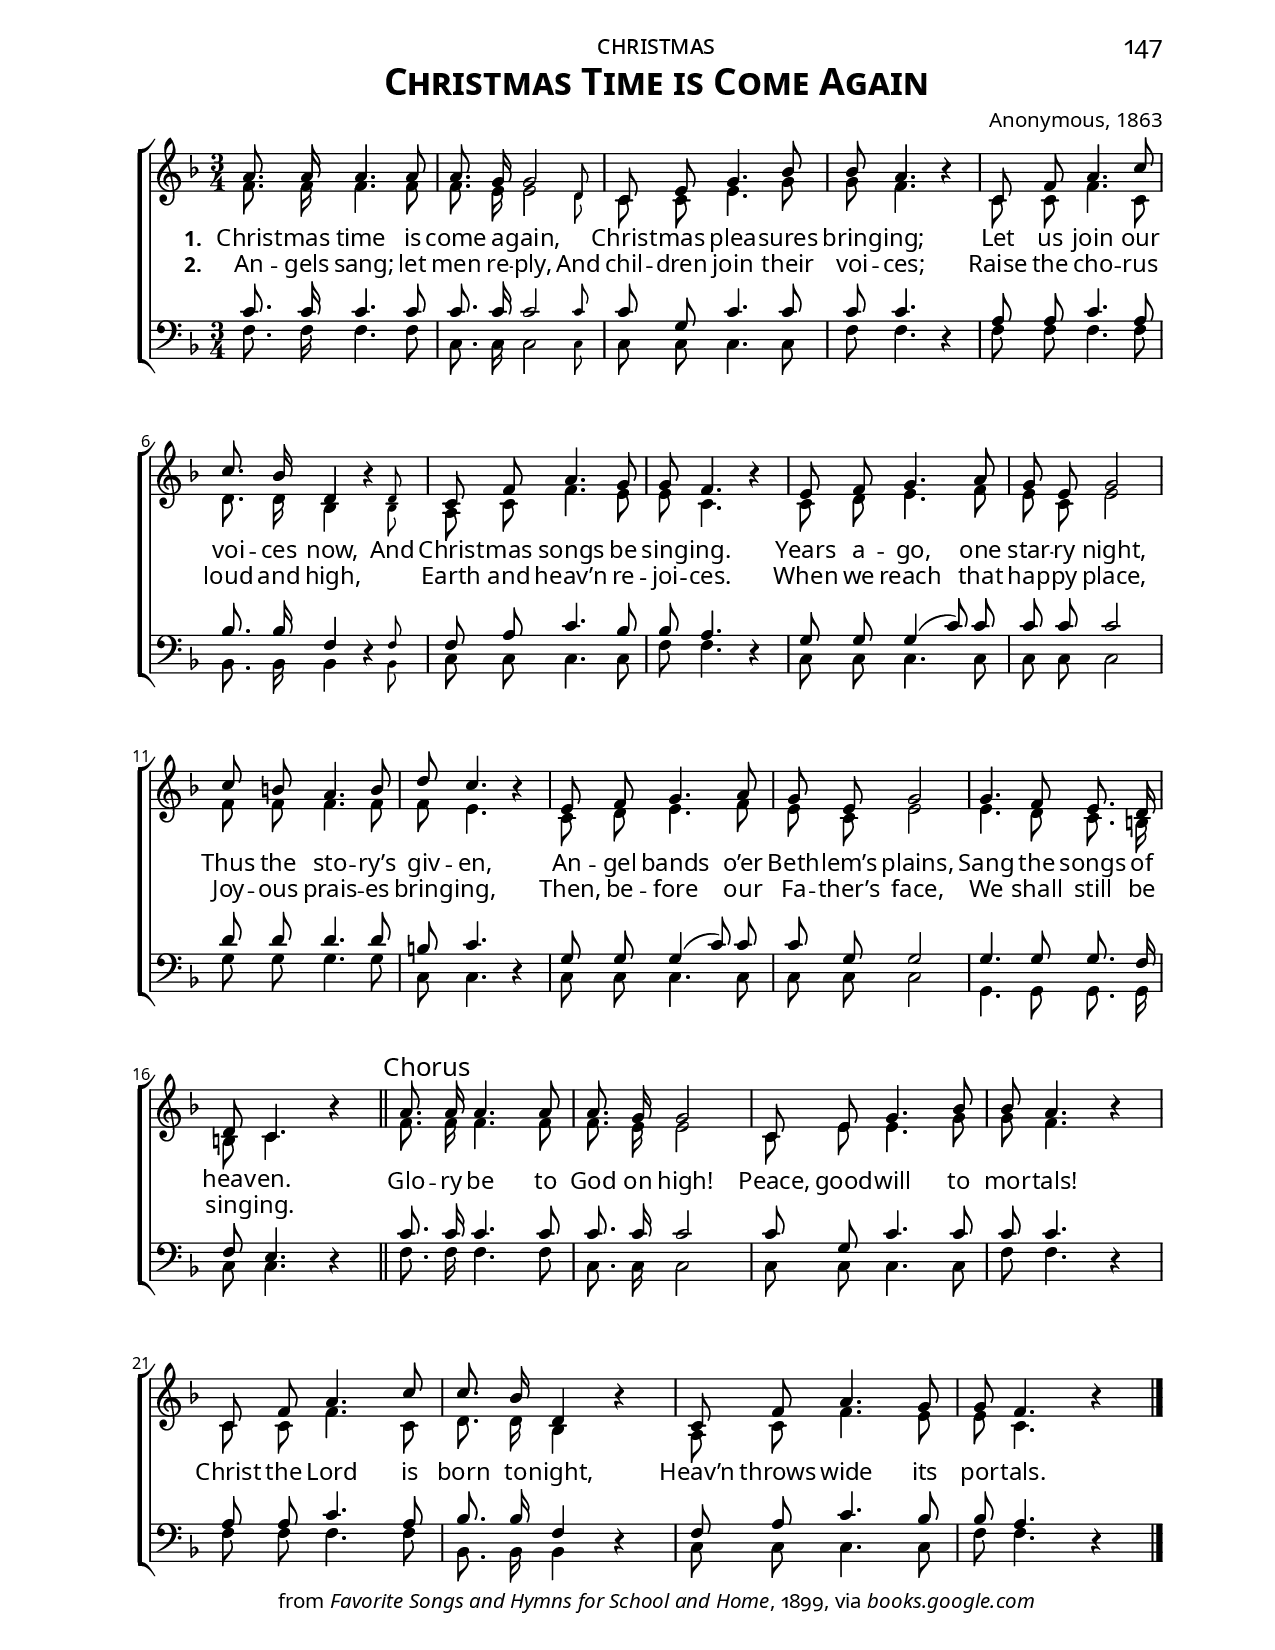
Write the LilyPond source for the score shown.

\version "2.14.2"
\include "util.ly"
\version "2.14.2"
#(set-global-staff-size 18) \paper{ #(define fonts (make-pango-font-tree "Garamond Premier Pro" "Garamond Premier Pro" "Garamond Premier Pro" (/ 18 20))) }
\header {
  title = \markup{\override #'(font-name . "Garamond Premier Pro Semibold"){ \abs-fontsize #18 \smallCapsOldStyle"Christmas Time is Come Again"}}
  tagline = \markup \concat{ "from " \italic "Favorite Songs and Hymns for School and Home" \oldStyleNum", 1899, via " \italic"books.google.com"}
  composer = "Anonymous, 1863"
}
\paper {
  %print-all-headers = ##t
  paper-height = 11\in
  paper-width = 8.5\in
  indent = 0\in
  %system-system-spacing = #'((basic-distance . 10) (padding . 0))
  system-system-spacing =
    #'((basic-distance . 0)
       (minimum-distance . 0)
       (padding . -5)
       (stretchability . 100))
  ragged-last-bottom = ##f
  ragged-bottom = ##f
  two-sided = ##t
  inner-margin = 1\in
  outer-margin = 0.75\in
  top-margin = 0.26\in
  bottom-margin = 0.25\in
  first-page-number = #147
  print-first-page-number = ##t
  headerLine = \markup{\override #'(font-name . "Garamond Premier Pro") \smallCapsOldStyle"christmas"}
  oddHeaderMarkup = \markup\fill-line{
     \override #'(font-name . "Garamond Premier Pro")\abs-fontsize #12.5
     \combine 
        \fill-line{"" \on-the-fly #print-page-number-check-first
        \oldStylePageNum""
        }
        \fill-line{\headerLine}
  }
  evenHeaderMarkup = \markup {
     \override #'(font-name . "Garamond Premier Pro")\abs-fontsize #12.5
     \combine
        \on-the-fly #print-page-number-check-first
        \oldStylePageNum""
        \fill-line{\headerLine}
  }
}
global = {
  \key f \major
  \time 3/4
  \autoBeamOff
  \override DynamicLineSpanner #'staff-padding = #0.0
  \override DynamicLineSpanner #'Y-extent = #'(-1 . 1)
}

sopMusic = \relative c' {
  a'8. a16 a4. a8 |
  a8. g16 << g2 {s4. \teeny d8 \normalsize } >>
  c8 e g4. bes8 |
  bes a4. b4\rest |
  
  c,8 f a4. c8 |
  c8. bes16 d,4 bes'4*1/2\rest \teeny d,8 \normalsize |
  c f a4. g8 |
  g f4. bes4\rest |
  e,8 f g4. a8 |
  
  g e g2 |
  c8 b a4. b8 |
  d c4. b4\rest |
  e,8 f g4. a8 |
  g e g2 |
  
  g4. f8 e8. d16 |
  d8 c4. b'4\rest \bar "||"
  \once \override Score.RehearsalMark #'self-alignment-X = #LEFT
  \mark "Chorus" a8. a16 a4. a8 |
  a8. g16 g2 c,8 e g4. bes8 |
  bes a4. b4\rest |
  
  c,8 f a4. c8 |
  c8. bes16 d,4 bes'4\rest |
  c,8 f a4. g8 |
  g f4. b4\rest \bar "|."
}
sopWords = \lyricmode {
  
}

altoMusic = \relative c' {
  f8. f16 f4. f8 |
  f8. e16 << e2 {s4. \teeny d8 \normalsize} >> |
  c8 c e4. g8 |
  g f4. s4 |
  
  c8 c f4. c8 |
  d8. d16 bes4 s8 \teeny bes8 \normalsize |
  a c f4. e8 |
  e c4. s4 |
  c8 d e4. f8 |
  
  e c e2 |
  f8 f f4. f8 |
  f e4. s4 |
  c8 d e4. f8 |
  e c e2 |
  
  e4. d8 c8. b16 |
  b8 c4. s4 |
  f8. f16 f4. f8 |
  f8. e16 e2 |
  c8 e e4. g8 |
  
  g8 f4. s4 |
  c8 c f4. c8 |
  d8. d16 bes4 s4 |
  a8 c f4. e8 |
  e c4. s4 \bar "|."
}

altoWords = \lyricmode {
  \dropLyricsV
  \set stanza = #"1. "
   Christ -- mas time is come a -- gain, \skip1
    Christ -- mas plea -- sures bring -- ing;
  Let us join our voi -- ces now,
    And Christ -- mas songs be sing -- ing.
  Years a -- go, one star -- ry night,
    Thus the sto -- ry’s giv -- en,
  An -- gel bands o’er Beth -- lem’s plains,
    Sang the songs of heav -- en.

  \dropLyricsVII
  
  Glo -- ry be to God on high!
    Peace, good -- will to
    mor -- tals!
  \dropLyricsV
  Christ the Lord is born to -- night,
    Heav’n throws wide its por -- tals.

}
altoWordsII = \lyricmode {
  \dropLyricsV
%\markup\italic
  \set stanza = #"2. "
  An -- gels sang; let men re -- ply,
    And chil -- dren join their voi -- ces;
  Raise the cho -- rus loud and high,
    \skip 1 Earth and heav’n re -- joi -- ces.
  When we reach that hap -- py place,
    Joy -- ous prais -- es bring -- ing,
  Then, be -- fore our Fa -- ther’s face,
    We shall still be sing -- ing.
}
altoWordsIII = \lyricmode {
  \set stanza = #"3. "
  \set ignoreMelismata = ##t
}
altoWordsIV = \lyricmode {
  \set stanza = #"4. "
  \set ignoreMelismata = ##t
}
altoWordsV = \lyricmode {
  \set stanza = #"5. "
  \set ignoreMelismata = ##t
}
altoWordsVI = \lyricmode {
  \set stanza = #"6. "
  \set ignoreMelismata = ##t
}
tenorMusic = \relative c' {
  c8. c16 c4. c8 |
  c8. c16 << c2 { s4. \teeny c8 \normalsize } >> |
  c g c4. c8 |
  c c4. s4 |
  
  a8 a c4. a8 |
  bes8. bes16 f4 s8 \teeny f8 \normalsize |
  f a c4. bes8 |
  bes a4. s4 |
  g8 g g4( c8) c |
  
  c c c2 |
  d8 d d4. d8 |
  b c4. s4 |
  g8 g g4( c8) c |
  c g g2 |
  
  g4. g8 g8. f16 |
  f8 e4. s4 |
  c'8. c16 c4. c8 |
  c8. c16 c2 |
  c8 g c4. c8 |
  
  c c4. s4 |
  a8 a c4. a8 |
  bes8. bes16 f4 s4 |
  f8 a c4. bes8 |
  bes a4. s4 \bar "|."
}
tenorWords = \lyricmode {

}

bassMusic = \relative c {
  f8. f16 f4. f8 |
  c8. c16 << c2 {s4. \teeny c8 \normalsize} >>
  c c c4. c8 |
  f f4. d4\rest |
  
  f8 f f4. f8 |
  bes,8. bes16 bes4 d4*1/2\rest \teeny bes8 \normalsize |
  c c c4. c8 |
  f f4. d4\rest |
  c8 c c4. c8 |
  
  c c c2 |
  g'8 g g4. g8 |
  c, c4. d4\rest |
  c8 c c4. c8 |
  c c c2 |
  
  g4. g8 g8. g16 |
  c8 c4. d4\rest |
  f8. f16 f4. f8 |
  c8. c16 c2 |
  c8 c c4. c8 |
  
  f8 f4. d4\rest |
  f8 f f4. f8 |
  bes,8. bes16 bes4 d\rest |
  c8 c c4. c8 |
  f f4. d4\rest \bar "|."
}
bassWords = \lyricmode {

}

pianoRH = \relative c' {
  
}
pianoLH = \relative c' {
  
}

\score {
  <<
   \new ChoirStaff <<
    \new Staff = women <<
      \new Voice = "sopranos" { \voiceOne << \global \sopMusic >> }
      \new Voice = "altos" { \voiceTwo << \global \altoMusic >> }
    >>
    \new Lyrics \with { alignAboveContext = #"women" \override VerticalAxisGroup #'nonstaff-relatedstaff-spacing = #'((basic-distance . 1))} \lyricsto "sopranos" \sopWords
    \new Lyrics = "altosVI"  \with { alignBelowContext = #"women" } \lyricsto "altos" \altoWordsVI
    \new Lyrics = "altosV"  \with { alignBelowContext = #"women" } \lyricsto "altos" \altoWordsV
    \new Lyrics = "altosIV"  \with { alignBelowContext = #"women" } \lyricsto "altos" \altoWordsIV
    \new Lyrics = "altosIII"  \with { alignBelowContext = #"women" } \lyricsto "altos" \altoWordsIII
    \new Lyrics = "altosII"  \with { alignBelowContext = #"women" } \lyricsto "altos" \altoWordsII
    \new Lyrics = "altos"  \with { alignBelowContext = #"women" \override VerticalAxisGroup #'nonstaff-relatedstaff-spacing = #'((basic-distance . 1)) } \lyricsto "altos" \altoWords
   \new Staff = men <<
      \clef bass
      \new Voice = "tenors" { \voiceOne << \global \tenorMusic >> }
      \new Voice = "basses" { \voiceTwo << \global \bassMusic >> }
    >>
    \new Lyrics \with { alignAboveContext = #"men" \override VerticalAxisGroup #'nonstaff-relatedstaff-spacing = #'((basic-distance . 1)) } \lyricsto "tenors" \tenorWords
    \new Lyrics \with { alignBelowContext = #"men" \override VerticalAxisGroup #'nonstaff-relatedstaff-spacing = #'((basic-distance . 1)) } \lyricsto "basses" \bassWords
  >>
%    \new PianoStaff << \new Staff { \new Voice { \pianoRH } } \new Staff { \clef "bass" \pianoLH } >>
  >>
  \layout {
  \context {
    \Lyrics
    \override LyricText #'font-size = #1.3
  }
    \context {
      \Score
      %\override SpacingSpanner #'base-shortest-duration = #(ly:make-moment 1 8)
      %\override SpacingSpanner #'common-shortest-duration = #(ly:make-moment 1 4)
    }
    \context {
      % Remove all empty staves
      % \Staff \RemoveEmptyStaves \override VerticalAxisGroup #'remove-first = ##t
    }
    \context {
      \Lyrics
      \override LyricText #'X-offset = #center-on-word
    }
  }
}

